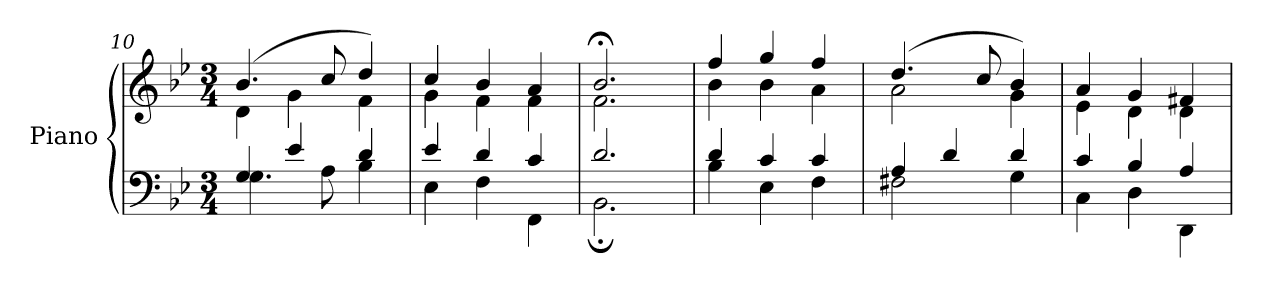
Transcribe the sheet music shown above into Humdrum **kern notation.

**kern	**kern
*part1	*part1
*staff2	*staff1
*I"Piano	*
*I'Pno	*
*clefF4	*clefG2
*k[b-e-]	*k[b-e-]
*M3/4	*M3/4
=10	=10
*^	*^
4G/	4.G\	(>4.b-/	4d\
4e-/	.	.	4g\
.	8A\	8cc/	.
4d/	4B-\	4dd/)	4f\
=11	=11	=11	=11
4e-/	4E-\	4cc/	4g\
4d/	4F\	4b-/	4f\
4c/	4FF\	4a/	4f\
=12	=12	=12	=12
2.d/	2.BB-;\	2.b-;</	2.f\
=13	=13	=13	=13
4d/	4B-\	4ff/	4b-\
4c/	4E-\	4gg/	4b-\
4c/	4F\	4ff/	4a\
=14	=14	=14	=14
4A/	2F#X\	(>4.dd/	2a\
4d/	.	.	.
.	.	8cc/	.
4d/	4G\	4b-/)	4g\
=15	=15	=15	=15
4c/	4C\	4a/	4e-\
4B-/	4D\	4g/	4d\
4A/	4DD\	4f#X/	4d\
*v	*v	*	*
*	*v	*v
=	=
*-	*-
